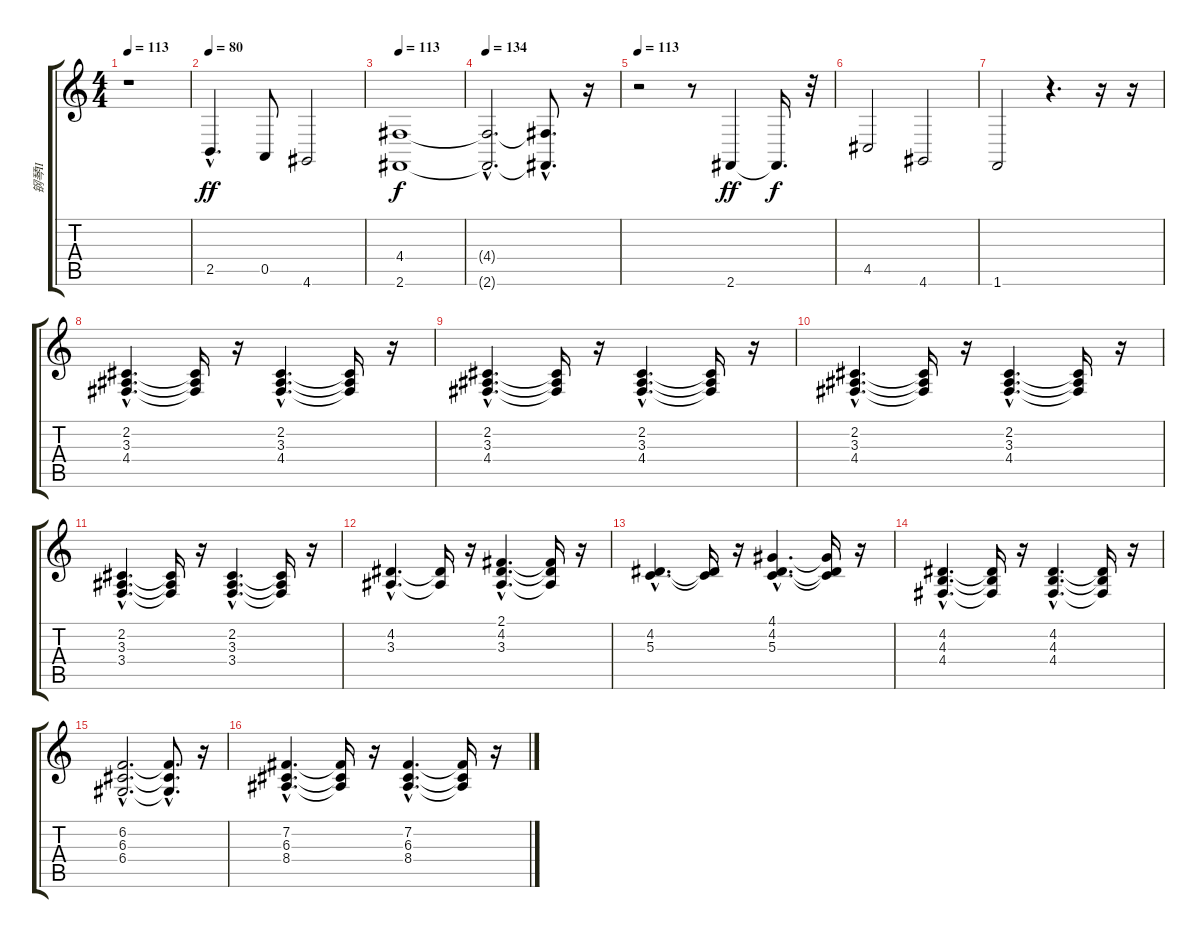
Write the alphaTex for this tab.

\track ("钢琴II" "钢琴II") {instrument acousticgrandpiano}
\staff {score tabs}
\tuning (E4 B3 G3 D3 A2 E2) {hide}
\ts (4 4)
\tempo 113
\clef g2
\ks c
r.1{dy ff instrument acousticgrandpiano} |
\tempo 80
2.5{hac}.4{d volume 14} 0.5.8 4.6.2 |
\tempo 113
(4.4 2.6).1{dy f volume 12} |
\tempo 134
(4.4{hac t} 2.6{hac t}).2{d} (4.4{hac t} 2.6{hac t}).8{d} r.16 |
\tempo 113
r.2 r.8 2.6.4{dy ff volume 14} 2.6{t}.16{d dy f} r.32 |
4.5.2{volume 12} 4.6.2 |
1.6.2 r.4{d} r.16 r.16 |
(2.2{hac} 3.3{hac} 4.4{hac}).4{d} (2.2{t} 3.3{t} 4.4{t}).16 r.16 (2.2{hac} 3.3{hac} 4.4{hac}).4{d} (2.2{t} 3.3{t} 4.4{t}).16 r.16 |
(2.2{hac} 3.3{hac} 4.4{hac}).4{d} (2.2{t} 3.3{t} 4.4{t}).16 r.16 (2.2{hac} 3.3{hac} 4.4{hac}).4{d} (2.2{t} 3.3{t} 4.4{t}).16 r.16 |
(2.2{hac} 3.3{hac} 4.4{hac}).4{d} (2.2{t} 3.3{t} 4.4{t}).16 r.16 (2.2{hac} 3.3{hac} 4.4{hac}).4{d} (2.2{t} 3.3{t} 4.4{t}).16 r.16 |
(2.2{hac} 3.3{hac} 3.4{hac}).4{d} (2.2{t} 3.3{t} 3.4{t}).16 r.16 (2.2{hac} 3.3{hac} 3.4{hac}).4{d} (2.2{t} 3.3{t} 3.4{t}).16 r.16 |
(4.2{hac} 3.3{hac}).4{d} (4.2{t} 3.3{t}).16 r.16 (2.1{hac} 4.2{hac} 3.3{hac}).4{d} (2.1{t} 4.2{t} 3.3{t}).16 r.16 |
(4.2{hac} 5.3{hac}).4{d} (4.2{t} 5.3{t}).16 r.16 (4.1{hac} 4.2{hac} 5.3{hac}).4{d} (4.1{t} 4.2{t} 5.3{t}).16 r.16 |
(4.2{hac} 4.3{hac} 4.4{hac}).4{d} (4.2{t} 4.3{t} 4.4{t}).16 r.16 (4.2{hac} 4.3{hac} 4.4{hac}).4{d} (4.2{t} 4.3{t} 4.4{t}).16 r.16 |
(6.2{hac} 6.3{hac} 6.4{hac}).2{d} (6.2{hac t} 6.3{hac t} 6.4{hac t}).8{d} r.16 |
(7.2{hac} 6.3{hac} 8.4{hac}).4{d} (7.2{t} 6.3{t} 8.4{t}).16 r.16 (7.2{hac} 6.3{hac} 8.4{hac}).4{d} (7.2{t} 6.3{t} 8.4{t}).16 r.16
